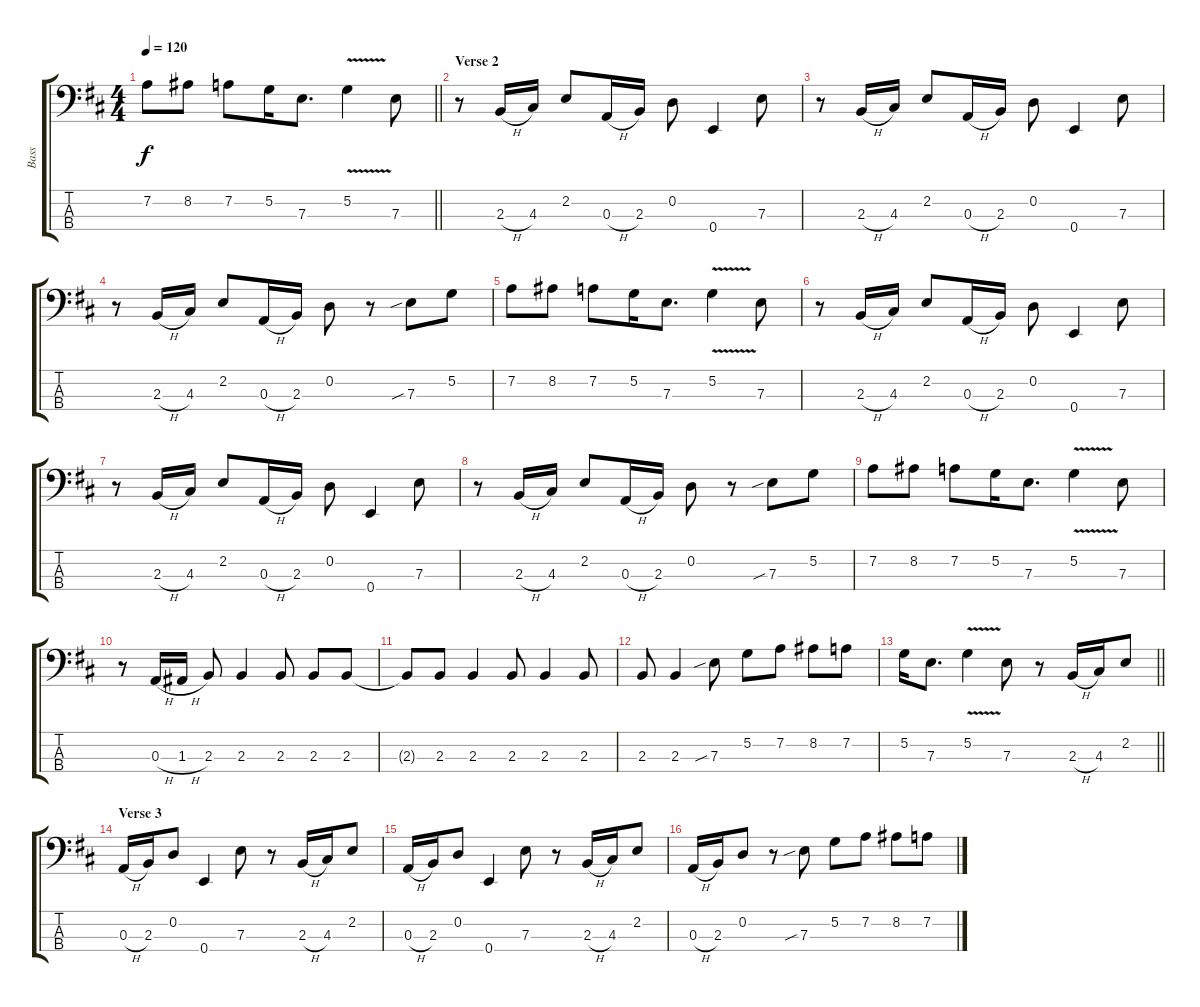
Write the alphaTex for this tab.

\track ("Bass" "Bass") {instrument electricbassfinger}
\staff {score tabs}
\tuning (G2 D2 A1 E1) {hide}
\ts (4 4)
\tempo 120
\clef f4
\barLineRight lightlight
\ks d
7.2.8{dy f} 8.2.8 7.2.8 5.2.16 7.3.8{d} 5.2{v}.4 7.3.8 |
\section ("" "Verse 2")
r.8 2.3{h}.16 4.3.16 2.2.8 0.3{h}.16 2.3.16 0.2.8 0.4.4 7.3.8 |
r.8 2.3{h}.16 4.3.16 2.2.8 0.3{h}.16 2.3.16 0.2.8 0.4.4 7.3.8 |
r.8 2.3{h}.16 4.3.16 2.2.8 0.3{h}.16 2.3.16 0.2.8 r.8 7.3{sib}.8 5.2.8 |
7.2.8 8.2.8 7.2.8 5.2.16 7.3.8{d} 5.2{v}.4 7.3.8 |
r.8 2.3{h}.16 4.3.16 2.2.8 0.3{h}.16 2.3.16 0.2.8 0.4.4 7.3.8 |
r.8 2.3{h}.16 4.3.16 2.2.8 0.3{h}.16 2.3.16 0.2.8 0.4.4 7.3.8 |
r.8 2.3{h}.16 4.3.16 2.2.8 0.3{h}.16 2.3.16 0.2.8 r.8 7.3{sib}.8 5.2.8 |
7.2.8 8.2.8 7.2.8 5.2.16 7.3.8{d} 5.2{v}.4 7.3.8 |
r.8 0.3{h}.16 1.3{h}.16 2.3.8 2.3.4 2.3.8 2.3.8 2.3.8 |
2.3{t}.8 2.3.8 2.3.4 2.3.8 2.3.4 2.3.8 |
2.3.8 2.3.4 7.3{sib}.8 5.2.8 7.2.8 8.2.8 7.2.8 |
\barLineRight lightlight
5.2.16 7.3.8{d} 5.2{v}.4 7.3.8 r.8 2.3{h}.16 4.3.16 2.2.8 |
\section ("" "Verse 3")
0.3{h}.16 2.3.16 0.2.8 0.4.4 7.3.8 r.8 2.3{h}.16 4.3.16 2.2.8 |
0.3{h}.16 2.3.16 0.2.8 0.4.4 7.3.8 r.8 2.3{h}.16 4.3.16 2.2.8 |
0.3{h}.16 2.3.16 0.2.8 r.8 7.3{sib}.8 5.2.8 7.2.8 8.2.8 7.2.8
